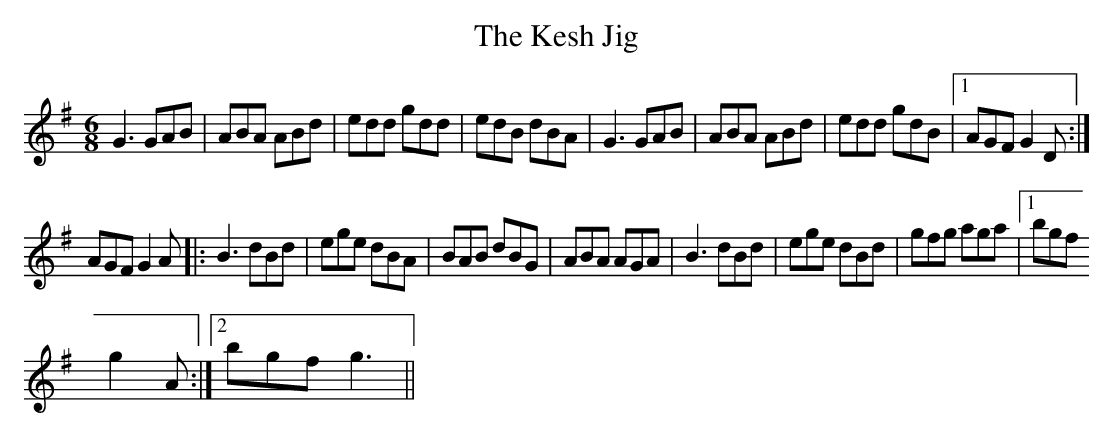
X:1
T:Kesh Jig, The
M:6/8
L:1/8
K:G
G3  GAB|ABA ABd|edd gdd|edB dBA|G3  GAB|ABA ABd|edd gdB|1AGF G2  D:|
2AGF G2 A|:B3  dBd|ege dBA|BAB dBG|ABA AGA|B3  dBd|ege dBd|gfg aga |1bgf
 g2  A:|2 bgf g3  ||
